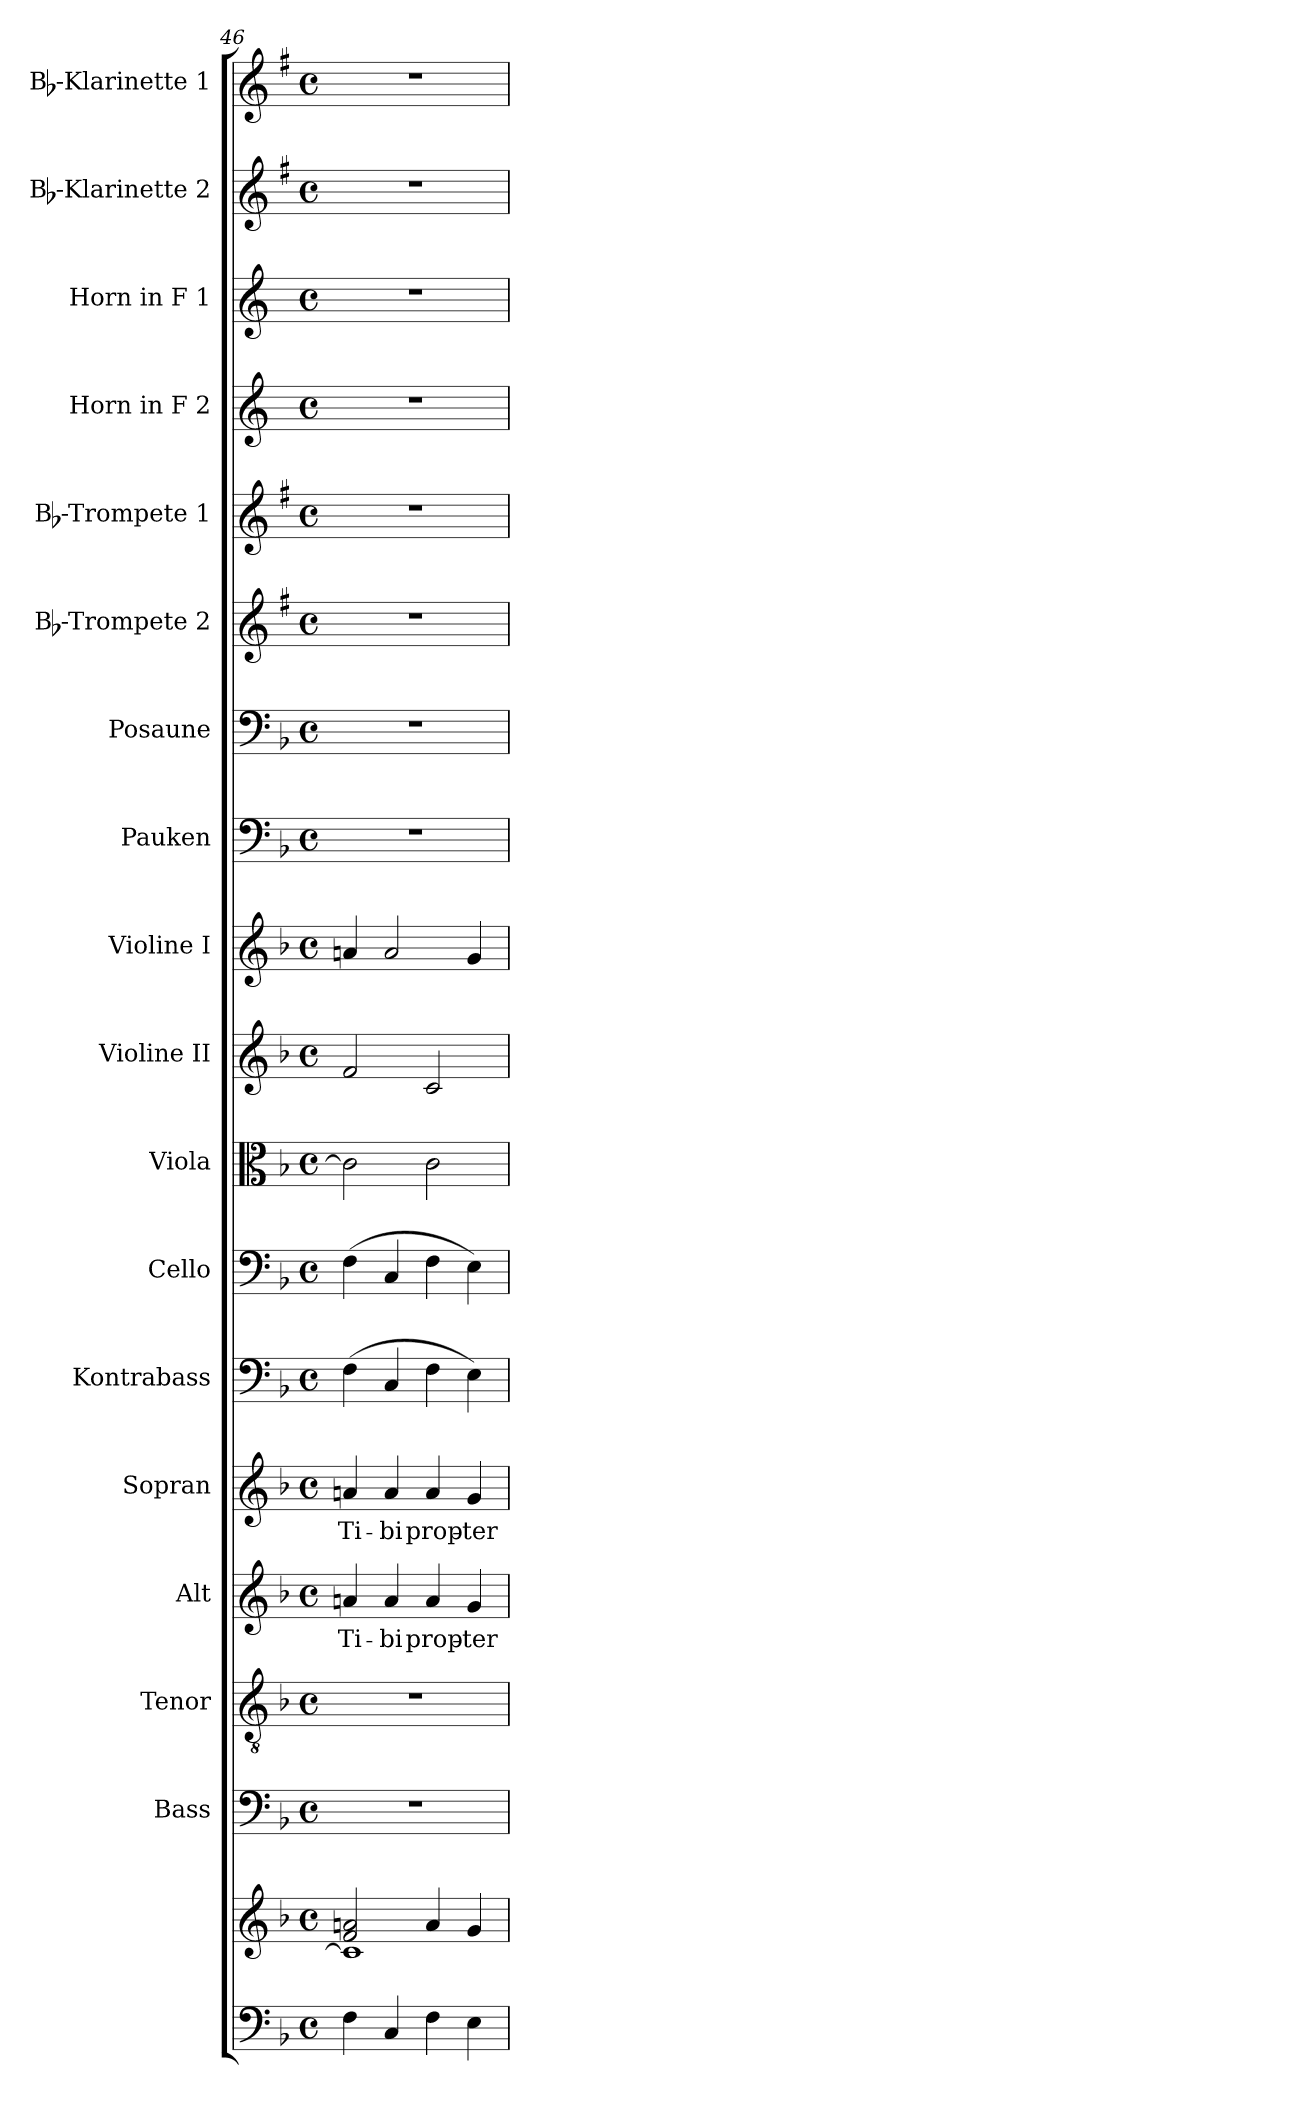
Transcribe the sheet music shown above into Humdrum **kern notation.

**kern	**kern	**kern	**kern	**kern	**text	**kern	**text	**kern	**kern	**kern	**kern	**kern	**kern	**kern	**kern	**kern	**kern	**kern	**kern	**kern
*part18	*part18	*part17	*part16	*part15	*part15	*part14	*part14	*part13	*part12	*part11	*part10	*part9	*part8	*part7	*part6	*part5	*part4	*part3	*part2	*part1
*staff19	*staff18	*staff17	*staff16	*staff15	*staff15	*staff14	*staff14	*staff13	*staff12	*staff11	*staff10	*staff9	*staff8	*staff7	*staff6	*staff5	*staff4	*staff3	*staff2	*staff1
*	*	*I"Bass	*I"Tenor	*I"Alt	*	*I"Sopran	*	*I"Kontrabass	*I"Cello	*I"Viola	*I"Violine II	*I"Violine I	*I"Pauken	*I"Posaune	*I"Bb-Trompete 2	*I"Bb-Trompete 1	*I"Horn in F 2	*I"Horn in F 1	*I"Bb-Klarinette 2	*I"Bb-Klarinette 1
*	*	*I'B.	*I'T.	*I'A.	*	*I'S.	*	*I'Kb.	*	*I'Vla.	*I'Vl. II	*I'Vl. I	*I'Pk.	*I'Pos.	*I'Bb Trp. 2	*I'Bb Trp. 1	*	*	*I'Bb Kl. 2	*I'Bb Kl. 1
*clefF4	*clefG2	*clefF4	*clefGv2	*clefG2	*	*clefG2	*	*clefF4	*clefF4	*clefC3	*clefG2	*clefG2	*clefF4	*clefF4	*clefG2	*clefG2	*clefG2	*clefG2	*clefG2	*clefG2
*	*	*	*	*	*	*	*	*ITrd7c12	*	*	*	*	*	*	*ITrd1c2	*ITrd1c2	*ITrd4c7	*ITrd4c7	*ITrd1c2	*ITrd1c2
*k[b-]	*k[b-]	*k[b-]	*k[b-]	*k[b-]	*	*k[b-]	*	*k[b-]	*k[b-]	*k[b-]	*k[b-]	*k[b-]	*k[b-]	*k[b-]	*k[b-]	*k[b-]	*k[b-]	*k[b-]	*k[b-]	*k[b-]
*F:	*F:	*F:	*F:	*F:	*	*F:	*	*F:	*F:	*F:	*F:	*F:	*F:	*F:	*F:	*F:	*F:	*F:	*F:	*F:
*M4/4	*M4/4	*M4/4	*M4/4	*M4/4	*	*M4/4	*	*M4/4	*M4/4	*M4/4	*M4/4	*M4/4	*M4/4	*M4/4	*M4/4	*M4/4	*M4/4	*M4/4	*M4/4	*M4/4
*met(c)	*met(c)	*met(c)	*met(c)	*met(c)	*	*met(c)	*	*met(c)	*met(c)	*met(c)	*met(c)	*met(c)	*met(c)	*met(c)	*met(c)	*met(c)	*met(c)	*met(c)	*met(c)	*met(c)
=46	=46	=46	=46	=46	=46	=46	=46	=46	=46	=46	=46	=46	=46	=46	=46	=46	=46	=46	=46	=46
*	*^	*	*	*	*	*	*	*	*	*	*	*	*	*	*	*	*	*	*	*
!	!	!	!	!	!	!LO:LY:b	!	!LO:LY:b	!	!	!	!	!	!	!	!	!	!	!	!	!
4F\	2f/ 2an/	1c]	1r	1r	4an/	Ti-	4an/	Ti-	(>4FF\	(>4F\	2c\]	2f/	4an/	1r	1r	1r	1r	1r	1r	1r	1r
!	!	!	!	!	!	!LO:LY:b	!	!LO:LY:b	!	!	!	!	!	!	!	!	!	!	!	!	!
4C/	.	.	.	.	4a/	-bi	4a/	-bi	4CC/	4C/	.	.	2a/	.	.	.	.	.	.	.	.
!	!	!	!	!	!	!LO:LY:b	!	!LO:LY:b	!	!	!	!	!	!	!	!	!	!	!	!	!
4F\	4a/	.	.	.	4a/	prop-	4a/	prop-	4FF\	4F\	2c\	2c/	.	.	.	.	.	.	.	.	.
!	!	!	!	!	!	!LO:LY:b	!	!LO:LY:b	!	!	!	!	!	!	!	!	!	!	!	!	!
4E\	4g/	.	.	.	4g/	-ter	4g/	-ter	4EE\)	4E\)	.	.	4g/	.	.	.	.	.	.	.	.
*	*v	*v	*	*	*	*	*	*	*	*	*	*	*	*	*	*	*	*	*	*	*
=	=	=	=	=	=	=	=	=	=	=	=	=	=	=	=	=	=	=	=	=
*-	*-	*-	*-	*-	*-	*-	*-	*-	*-	*-	*-	*-	*-	*-	*-	*-	*-	*-	*-	*-
